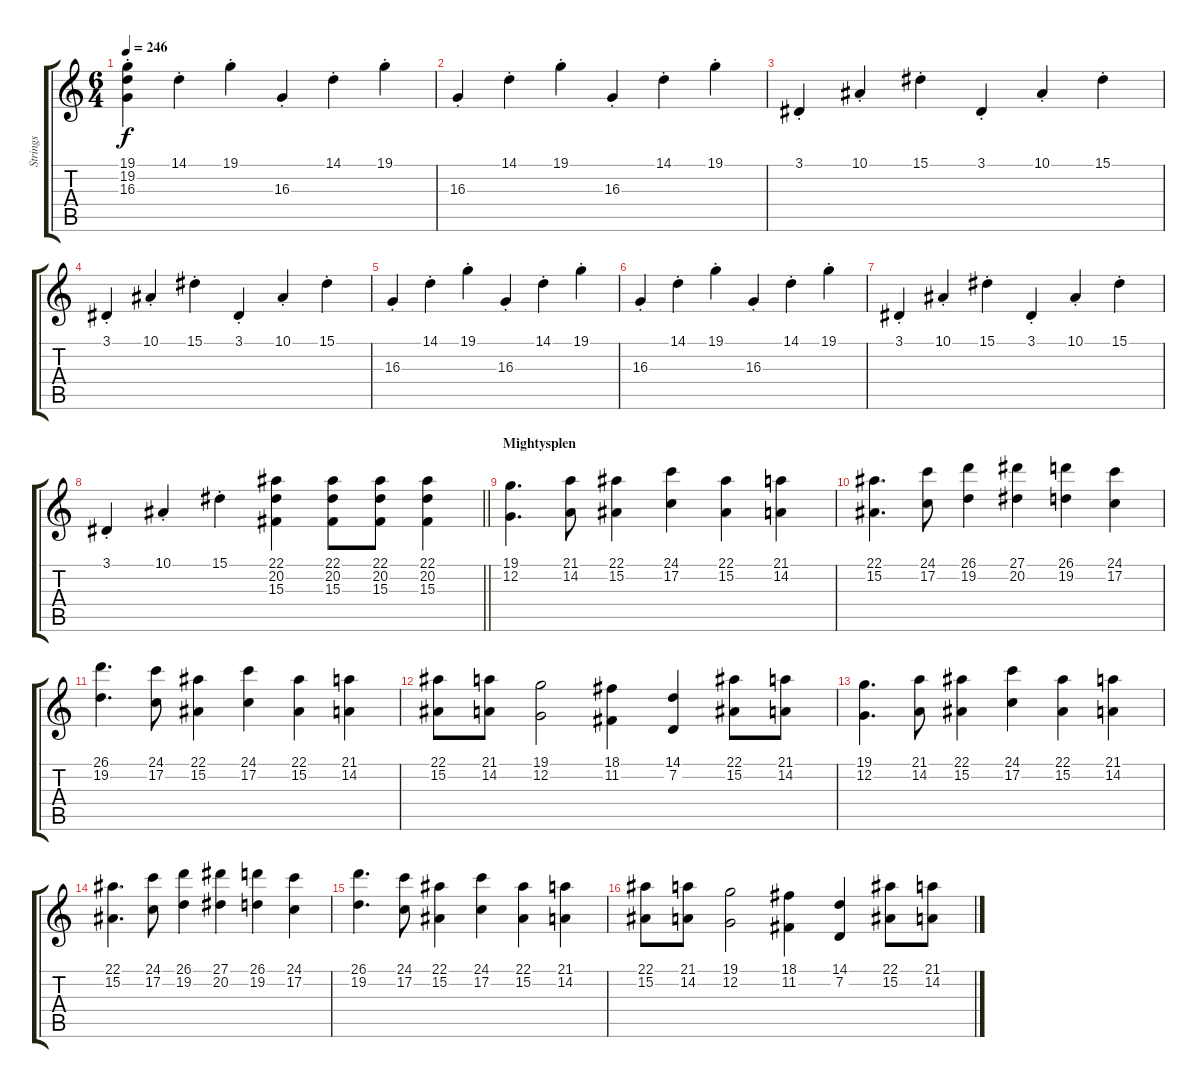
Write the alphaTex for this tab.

\track ("Strings" "Strings") {instrument stringensemble1}
\staff {score tabs}
\tuning (C4 G3 Eb3 Bb2 F2 C2) {hide}
\ts (6 4)
\tempo 246
\clef g2
\ks c
(19.1 19.2 16.3{st}).4{dy f} 14.1{st}.4 19.1{st}.4 16.3{st}.4 14.1{st}.4 19.1{st}.4 |
16.3{st}.4 14.1{st}.4 19.1{st}.4 16.3{st}.4 14.1{st}.4 19.1{st}.4 |
3.1{st}.4 10.1{st}.4 15.1{st}.4 3.1{st}.4 10.1{st}.4 15.1{st}.4 |
3.1{st}.4 10.1{st}.4 15.1{st}.4 3.1{st}.4 10.1{st}.4 15.1{st}.4 |
16.3{st}.4 14.1{st}.4 19.1{st}.4 16.3{st}.4 14.1{st}.4 19.1{st}.4 |
16.3{st}.4 14.1{st}.4 19.1{st}.4 16.3{st}.4 14.1{st}.4 19.1{st}.4 |
3.1{st}.4 10.1{st}.4 15.1{st}.4 3.1{st}.4 10.1{st}.4 15.1{st}.4 |
\barLineRight lightlight
3.1{st}.4 10.1{st}.4 15.1{st}.4 (22.1 20.2 15.3).4 (22.1 20.2 15.3).8 (22.1 20.2 15.3).8 (22.1 20.2 15.3).4 |
\section ("" "Mightysplen")
(19.1 12.2).4{d} (21.1 14.2).8 (22.1 15.2).4 (24.1 17.2).4 (22.1 15.2).4 (21.1 14.2).4 |
(22.1 15.2).4{d} (24.1 17.2).8 (26.1 19.2).4 (27.1 20.2).4 (26.1 19.2).4 (24.1 17.2).4 |
(26.1 19.2).4{d} (24.1 17.2).8 (22.1 15.2).4 (24.1 17.2).4 (22.1 15.2).4 (21.1 14.2).4 |
(22.1 15.2).8 (21.1 14.2).8 (19.1 12.2).2 (18.1 11.2).4 (14.1 7.2).4 (22.1 15.2).8 (21.1 14.2).8 |
(19.1 12.2).4{d} (21.1 14.2).8 (22.1 15.2).4 (24.1 17.2).4 (22.1 15.2).4 (21.1 14.2).4 |
(22.1 15.2).4{d} (24.1 17.2).8 (26.1 19.2).4 (27.1 20.2).4 (26.1 19.2).4 (24.1 17.2).4 |
(26.1 19.2).4{d} (24.1 17.2).8 (22.1 15.2).4 (24.1 17.2).4 (22.1 15.2).4 (21.1 14.2).4 |
(22.1 15.2).8 (21.1 14.2).8 (19.1 12.2).2 (18.1 11.2).4 (14.1 7.2).4 (22.1 15.2).8 (21.1 14.2).8
